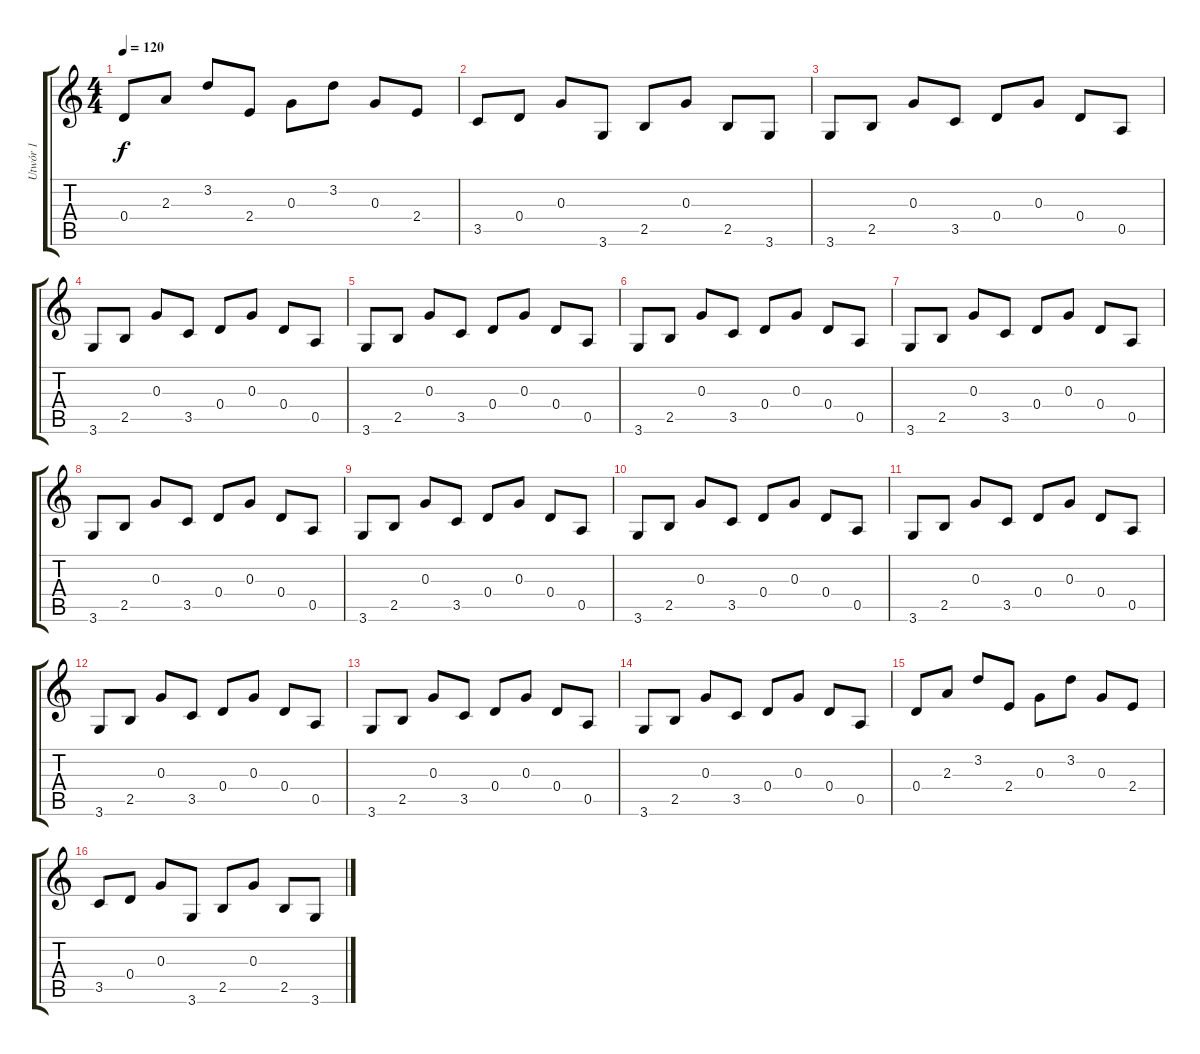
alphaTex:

\track ("Utwór 1" "Utwór 1") {instrument acousticguitarsteel}
\staff {score tabs}
\tuning (E4 B3 G3 D3 A2 E2) {hide}
\ts (4 4)
\tempo 120
\clef g2
\ks c
0.4.8{dy f} 2.3.8 3.2.8 2.4.8 0.3.8 3.2.8 0.3.8 2.4.8 |
3.5.8 0.4.8 0.3.8 3.6.8 2.5.8 0.3.8 2.5.8 3.6.8 |
3.6.8 2.5.8 0.3.8 3.5.8 0.4.8 0.3.8 0.4.8 0.5.8 |
3.6.8 2.5.8 0.3.8 3.5.8 0.4.8 0.3.8 0.4.8 0.5.8 |
3.6.8 2.5.8 0.3.8 3.5.8 0.4.8 0.3.8 0.4.8 0.5.8 |
3.6.8 2.5.8 0.3.8 3.5.8 0.4.8 0.3.8 0.4.8 0.5.8 |
3.6.8 2.5.8 0.3.8 3.5.8 0.4.8 0.3.8 0.4.8 0.5.8 |
3.6.8 2.5.8 0.3.8 3.5.8 0.4.8 0.3.8 0.4.8 0.5.8 |
3.6.8 2.5.8 0.3.8 3.5.8 0.4.8 0.3.8 0.4.8 0.5.8 |
3.6.8 2.5.8 0.3.8 3.5.8 0.4.8 0.3.8 0.4.8 0.5.8 |
3.6.8 2.5.8 0.3.8 3.5.8 0.4.8 0.3.8 0.4.8 0.5.8 |
3.6.8 2.5.8 0.3.8 3.5.8 0.4.8 0.3.8 0.4.8 0.5.8 |
3.6.8 2.5.8 0.3.8 3.5.8 0.4.8 0.3.8 0.4.8 0.5.8 |
3.6.8 2.5.8 0.3.8 3.5.8 0.4.8 0.3.8 0.4.8 0.5.8 |
0.4.8 2.3.8 3.2.8 2.4.8 0.3.8 3.2.8 0.3.8 2.4.8 |
3.5.8 0.4.8 0.3.8 3.6.8 2.5.8 0.3.8 2.5.8 3.6.8
